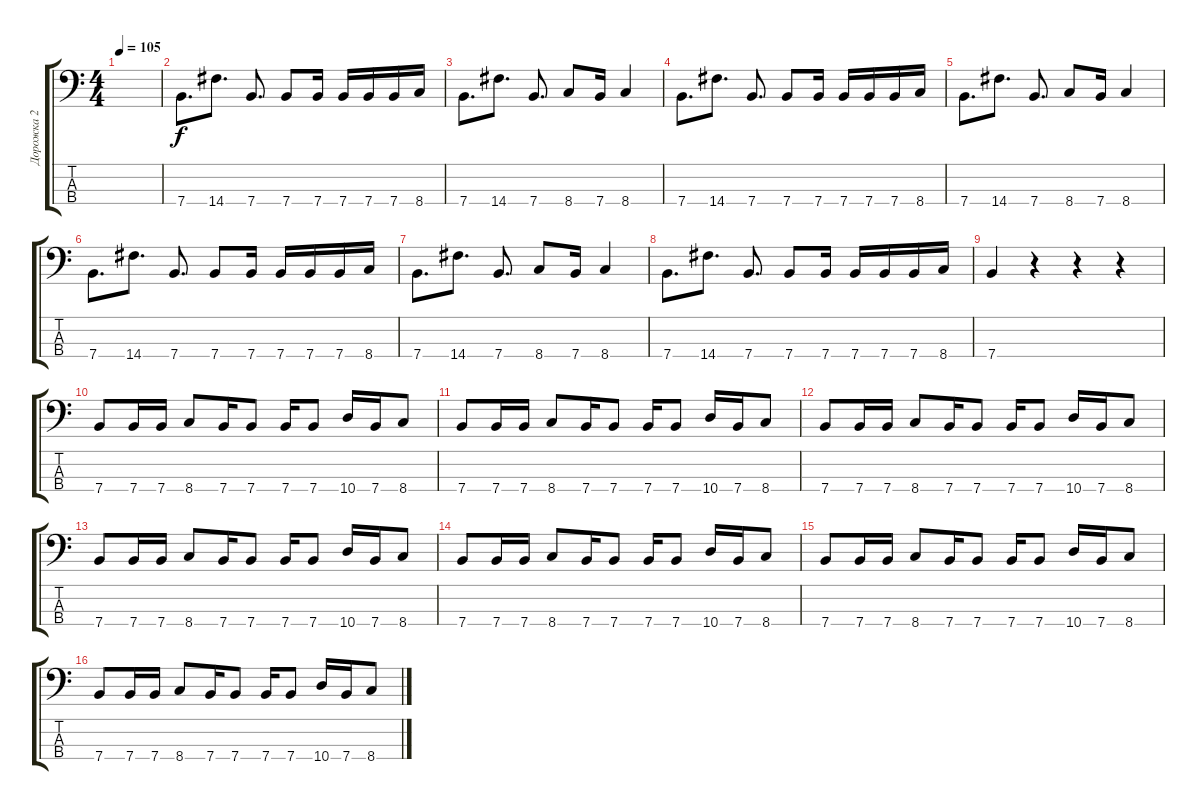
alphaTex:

\track ("Дорожка 2" "Дорожка 2") {instrument electricbasspick}
\staff {score tabs}
\tuning (G2 D2 A1 E1) {hide}
\ts (4 4)
\tempo 105
\clef f4
\ks c
|
7.4.8{d} 14.4.8{d} 7.4.8{d} 7.4.8 7.4.16 7.4.16 7.4.16 7.4.16 8.4.16 |
7.4.8{d} 14.4.8{d} 7.4.8{d} 8.4.8 7.4.16 8.4.4 |
7.4.8{d} 14.4.8{d} 7.4.8{d} 7.4.8 7.4.16 7.4.16 7.4.16 7.4.16 8.4.16 |
7.4.8{d} 14.4.8{d} 7.4.8{d} 8.4.8 7.4.16 8.4.4 |
7.4.8{d} 14.4.8{d} 7.4.8{d} 7.4.8 7.4.16 7.4.16 7.4.16 7.4.16 8.4.16 |
7.4.8{d} 14.4.8{d} 7.4.8{d} 8.4.8 7.4.16 8.4.4 |
7.4.8{d} 14.4.8{d} 7.4.8{d} 7.4.8 7.4.16 7.4.16 7.4.16 7.4.16 8.4.16 |
7.4.4 r.4 r.4 r.4 |
7.4.8 7.4.16 7.4.16 8.4.8 7.4.16 7.4.8 7.4.16 7.4.8 10.4.16 7.4.16 8.4.8 |
7.4.8 7.4.16 7.4.16 8.4.8 7.4.16 7.4.8 7.4.16 7.4.8 10.4.16 7.4.16 8.4.8 |
7.4.8 7.4.16 7.4.16 8.4.8 7.4.16 7.4.8 7.4.16 7.4.8 10.4.16 7.4.16 8.4.8 |
7.4.8 7.4.16 7.4.16 8.4.8 7.4.16 7.4.8 7.4.16 7.4.8 10.4.16 7.4.16 8.4.8 |
7.4.8 7.4.16 7.4.16 8.4.8 7.4.16 7.4.8 7.4.16 7.4.8 10.4.16 7.4.16 8.4.8 |
7.4.8 7.4.16 7.4.16 8.4.8 7.4.16 7.4.8 7.4.16 7.4.8 10.4.16 7.4.16 8.4.8 |
7.4.8 7.4.16 7.4.16 8.4.8 7.4.16 7.4.8 7.4.16 7.4.8 10.4.16 7.4.16 8.4.8
